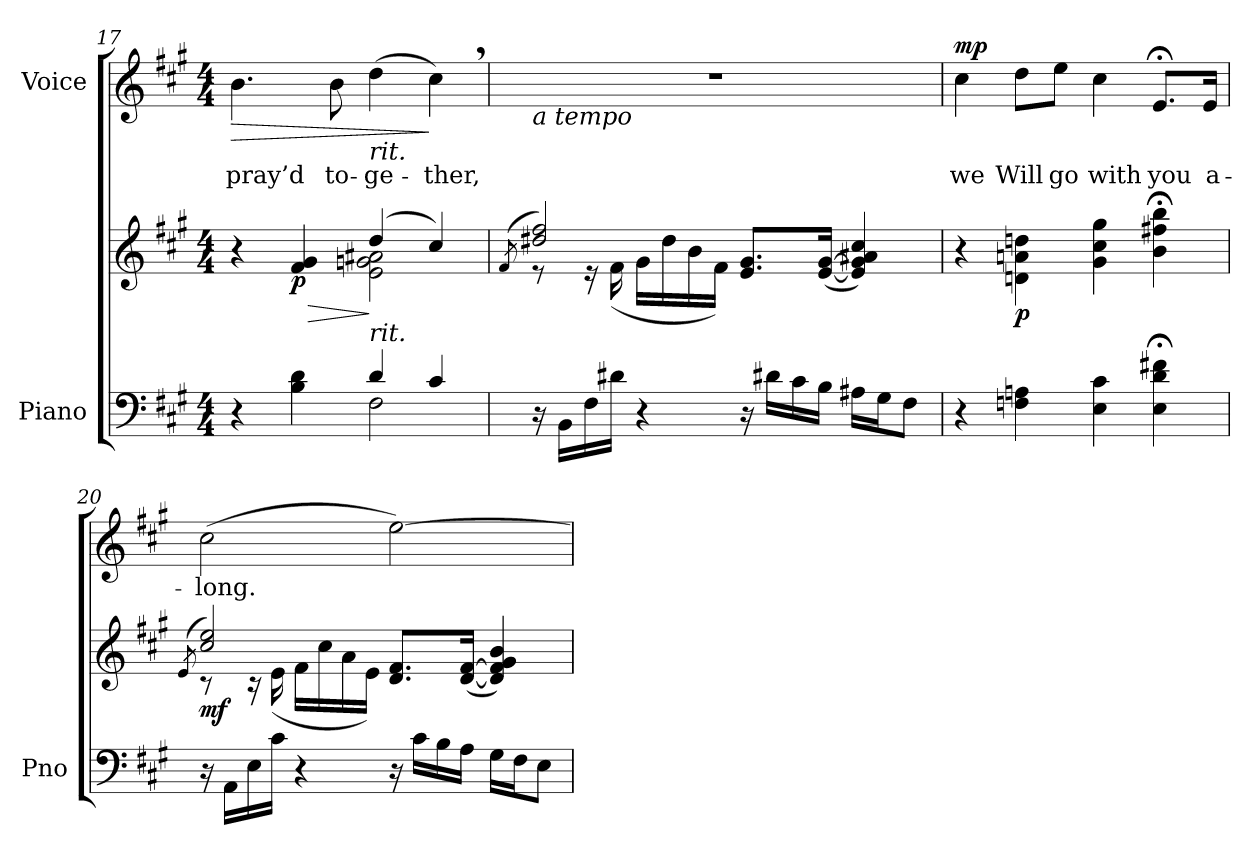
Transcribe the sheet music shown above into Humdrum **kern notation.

**kern	**kern	**dynam	**kern	**text	**dynam
*part2	*part2	*part2	*part1	*part1	*part1
*staff3	*staff2	*staff2/3	*staff1	*staff1	*staff1
*I"Piano	*	*	*I"Voice	*	*
*I'Pno	*	*	*	*	*
!!LO:LB:g=z
*clefF4	*clefG2	*	*clefG2	*	*
*k[f#c#g#]	*k[f#c#g#]	*	*k[f#c#g#]	*	*
*M4/4	*M4/4	*	*M4/4	*	*
=17	=17	=17	=17	=17	=17
*^	*^	*	*	*	*
!	!	!	!	!	!	!LO:LY:b	!LO:HP:b
4r	2ryy	4r	2ryy	.	4.b\	pray’d	>
!	!	!	!	!LO:HP:b	!	!	!
!	!	!	!	!LO:DY:n=1:b	!	!	!
4B\ 4d\	.	4f#/ 4g#/	.	> p	.	.	.
!	!	!	!	!	!	!LO:LY:b	!
.	.	.	.	.	8b\	to-	.
!	!	!	!	!	!LO:TX:b:i:t=rit.	!	!
!	!	!LO:TX:b:i:t=rit.	!	!	!	!	!
!	!	!	!	!	!	!LO:LY:b	!
4d/	2F#\	(4dd/	2e\ 2gn\ 2a#X\	]	(4dd\	-ge-	.
!	!	!	!	!	!	!LO:LY:b	!
4c#/	.	4cc#/)	.	.	4cc#,\)	-ther,	]
*v	*v	*	*	*	*	*	*
=18	=18	=18	=18	=18	=18	=18
.	(>8qf#/	.	.	.	.	.
!	!	!	!	!LO:TX:b:i:t=a tempo	!	!
!	!	!	!LO:DY:b	!	!	!
!	!	!	!LO:DY:n=1:b	!	!	!
16r	2dd#X/ 2ff#/)	8r	mf other-dynamics	1r	.	.
16BB\LL	.	.	.	.	.	.
16F#\	.	16r	.	.	.	.
16d#X\JJ	.	(16f#\	.	.	.	.
4r	.	16g#\LL	.	.	.	.
.	.	16dd#\	.	.	.	.
.	.	16b\	.	.	.	.
.	.	16f#\JJ)	.	.	.	.
16r	2ryy	8.e/ 8.g#/L	.	.	.	.
16d#X\LL	.	.	.	.	.	.
16c#\	.	.	.	.	.	.
16B\JJ	.	(>[<16e/ [<16g#/Jk	.	.	.	.
16A#X\LL	.	4e/] 4g#/] 4a#X/ 4cc#/)	.	.	.	.
16G#\J	.	.	.	.	.	.
8F#\J	.	.	.	.	.	.
*	*v	*v	*	*	*	*
=19	=19	=19	=19	=19	=19
!	!	!	!	!LO:LY:b	!LO:DY:a
4r	4r	.	4cc#\	we	mp
!	!	!LO:DY:b	!	!LO:LY:b	!
4Fn\ 4An\	4dn\ 4an\ 4ddn\	p	8dd\L	Will	.
!	!	!	!	!LO:LY:b	!
.	.	.	8ee\J	go	.
!	!	!	!	!LO:LY:b	!
4E\ 4c#\	4g#\ 4cc#\ 4gg#\	.	4cc#\	with	.
!	!	!	!	!LO:LY:b	!
4E\;< 4d\;< 4f#X\;<	4b\;< 4ff#X\;< 4bb\;<	.	8.e;</L	you	.
!	!	!	!	!LO:LY:b	!
.	.	.	16e/Jk	a-	.
!!LO:LB:g=z
=20	=20	=20	=20	=20	=20
.	(>8qe/	.	.	.	.
*	*^	*	*	*	*
!	!	!	!LO:DY:b	!	!LO:LY:b	!
16r	2cc#/ 2ee/)	8r	mf	(2cc#\	-long.	.
16AA\LL	.	.	.	.	.	.
16E\	.	16r	.	.	.	.
16c#\JJ	.	(16e\	.	.	.	.
4r	.	16f#\LL	.	.	.	.
.	.	16cc#\	.	.	.	.
.	.	16a\	.	.	.	.
.	.	16e\JJ)	.	.	.	.
16r	2ryy	8.d/ 8.f#/L	.	[2ee\)	.	.
16c#\LL	.	.	.	.	.	.
16B\	.	.	.	.	.	.
16A\JJ	.	(>[<16d/ [<16f#/Jk	.	.	.	.
16G#\LL	.	4d/] 4f#/] 4g#/ 4b/)	.	.	.	.
16F#\J	.	.	.	.	.	.
8E\J	.	.	.	.	.	.
*	*v	*v	*	*	*	*
=	=	=	=	=	=
*-	*-	*-	*-	*-	*-
